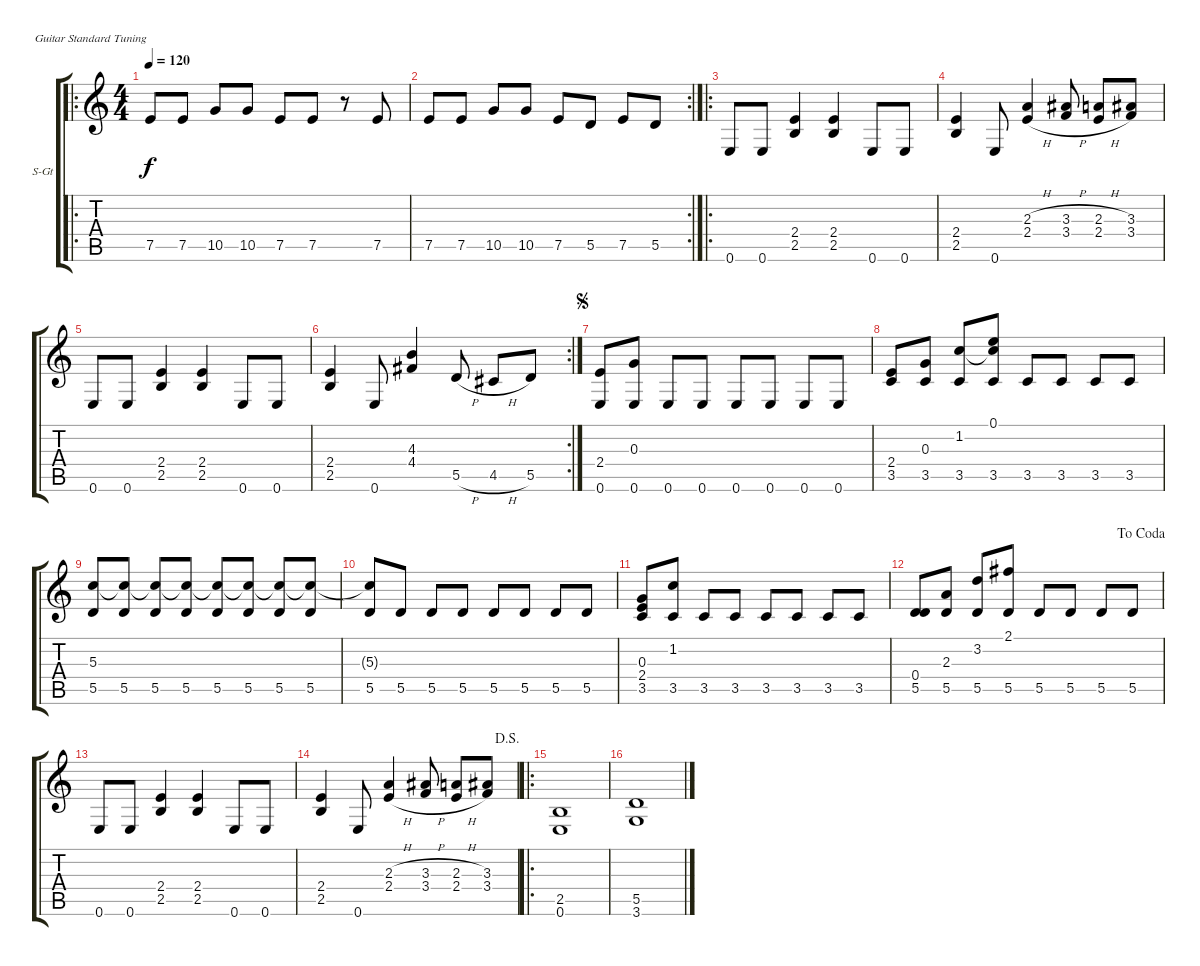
\defaultSystemsLayout 4
\bracketExtendMode groupsimilarinstruments
\firstSystemTrackNameOrientation horizontal
\otherSystemsTrackNameOrientation horizontal
\track ("Steel Guitar" "S-Gt") {instrument acousticguitarsteel}
\staff {score tabs}
\tuning (E4 B3 G3 D3 A2 E2)
\ro
\ts (4 4)
\tempo 120
\clef g2
\ks c
7.5.8{dy f instrument acousticguitarsteel} 7.5.8 10.5.8 10.5.8 7.5.8 7.5.8 r.8 7.5.8 |
\rc 2
7.5.8 7.5.8 10.5.8 10.5.8 7.5.8 5.5.8 7.5.8 5.5.8 |
\ro
0.6.8 0.6.8 (2.4 2.5).4 (2.4 2.5).4 0.6.8 0.6.8 |
(2.4 2.5).4 0.6.8 (2.3{h} 2.4{h}).4 (3.3{h} 3.4{h}).8 (2.3{h} 2.4{h}).8 (3.3 3.4).8 |
0.6.8 0.6.8 (2.4 2.5).4 (2.4 2.5).4 0.6.8 0.6.8 |
\rc 2
(2.4 2.5).4 0.6.8 (4.3 4.4).4 5.5{h}.8 4.5{h}.8 5.5.8 |
\jump segno
(0.6 2.4).8 (0.6 0.3).8 0.6.8 0.6.8 0.6.8 0.6.8 0.6.8 0.6.8 |
(3.5 2.4).8 (3.5 0.3).8 (3.5 1.2).8 (3.5 0.1 1.2{t}).8 3.5.8 3.5.8 3.5.8 3.5.8 |
(5.5 5.3).8 (5.5 5.3{t}).8 (5.5 5.3{t}).8 (5.5 5.3{t}).8 (5.5 5.3{t}).8 (5.5 5.3{t}).8 (5.5 5.3{t}).8 (5.5 5.3{t}).8 |
(5.5 5.3{t}).8 5.5.8 5.5.8 5.5.8 5.5.8 5.5.8 5.5.8 5.5.8 |
(3.5 2.4 0.3).8 (3.5 1.2).8 3.5.8 3.5.8 3.5.8 3.5.8 3.5.8 3.5.8 |
\jump dacoda
(5.5 0.4).8 (5.5 2.3).8 (5.5 3.2).8 (5.5 2.1).8 5.5.8 5.5.8 5.5.8 5.5.8 |
0.6.8 0.6.8 (2.4 2.5).4 (2.4 2.5).4 0.6.8 0.6.8 |
\jump dalsegno
(2.4 2.5).4 0.6.8 (2.3{h} 2.4{h}).4 (3.3{h} 3.4{h}).8 (2.3{h} 2.4{h}).8 (3.3 3.4).8 |
\ro
(2.5 0.6).1 |
(5.5 3.6).1
